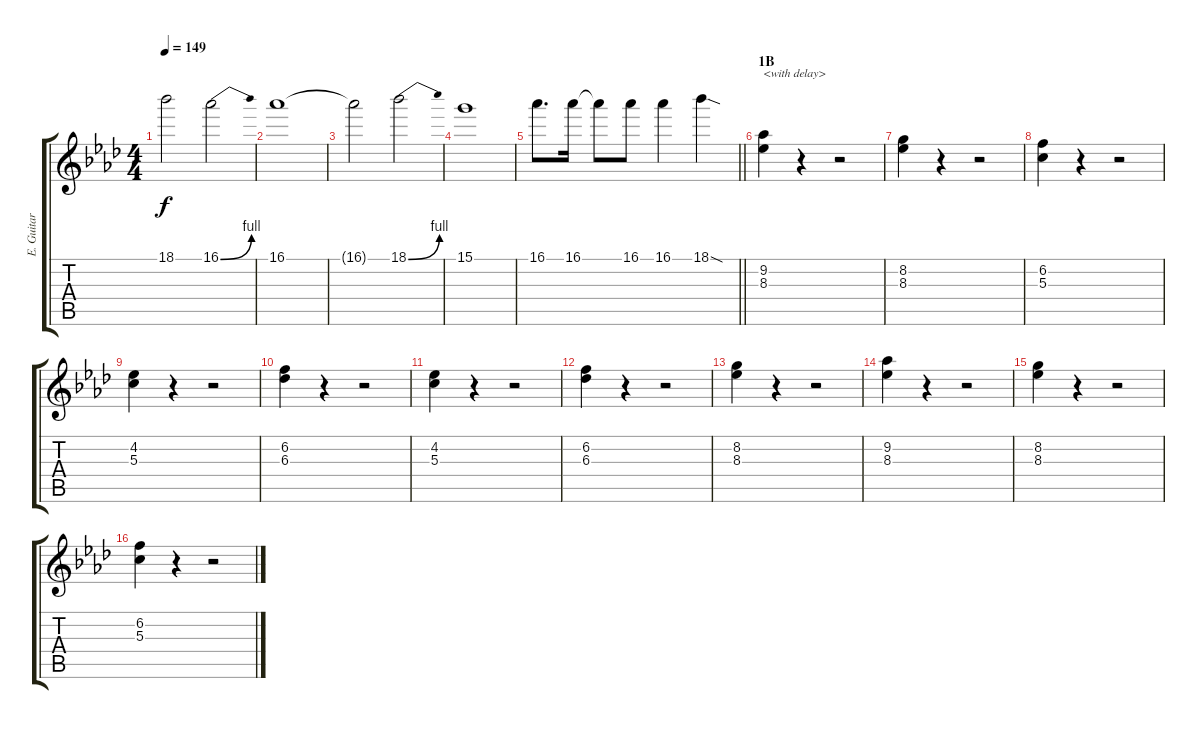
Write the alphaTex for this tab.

\track ("E. Guitar I" "E. Guitar ") {instrument overdrivenguitar}
\staff {score tabs}
\tuning (E4 B3 G3 D3 A2 E2) {hide}
\ts (4 4)
\tempo 149
\clef g2
\ks ab
18.1{t}.2{dy f} 16.1{be (bend 0 0 60 4)}.2 |
16.1.1 |
16.1{t}.2 18.1{be (bend 0 0 60 4)}.2 |
15.1.1 |
\barLineRight lightlight
16.1.8{d} 16.1.16 16.1{t}.8 16.1.8 16.1.4 18.1{sod}.4 |
\section ("" "1B")
(9.2 8.3).4{txt "<with delay>"} r.4 r.2 |
(8.2 8.3).4 r.4 r.2 |
(6.2 5.3).4 r.4 r.2 |
(4.2 5.3).4 r.4 r.2 |
(6.2 6.3).4 r.4 r.2 |
(4.2 5.3).4 r.4 r.2 |
(6.2 6.3).4 r.4 r.2 |
(8.2 8.3).4 r.4 r.2 |
(9.2 8.3).4 r.4 r.2 |
(8.2 8.3).4 r.4 r.2 |
(6.2 5.3).4 r.4 r.2
